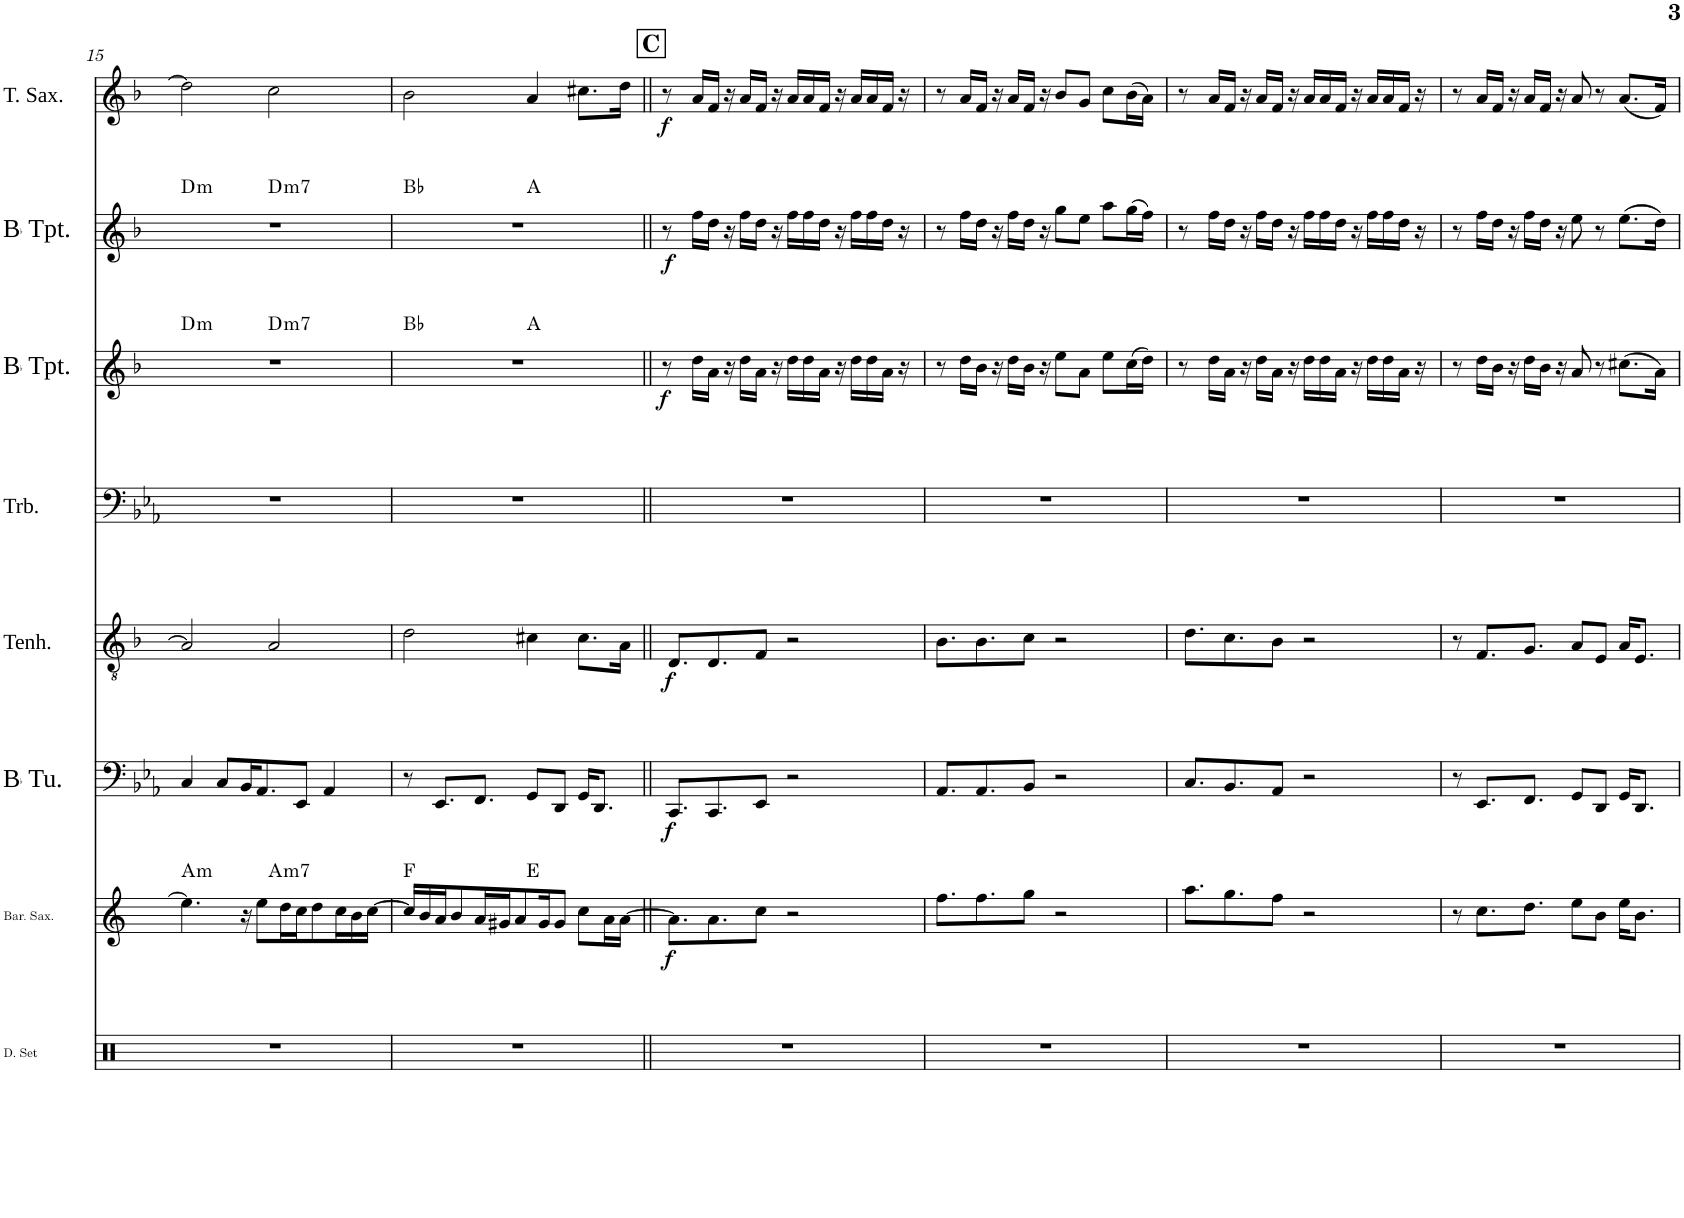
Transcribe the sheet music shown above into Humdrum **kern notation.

**kern	**kern	**dynam	**harte	**kern	**dynam	**kern	**dynam	**kern	**kern	**dynam	**kern	**dynam	**harte	**kern	**dynam
*part8	*part7	*part7	*part7	*part6	*part6	*part5	*part5	*part4	*part3	*part3	*part2	*part2	*part2	*part1	*part1
*staff8	*staff7	*staff7	*	*staff6	*staff6	*staff5	*staff5	*staff4	*staff3	*staff3	*staff2	*staff2	*	*staff1	*staff1
*I"Drumset	*I"Baritone Saxophone	*	*	*I"BaccidentalFlat Tuba	*	*I"Tenorhorn	*	*I"Trombone	*I"BaccidentalFlat Trumpet	*	*I"BaccidentalFlat Trumpet	*	*	*I"Tenor Saxophone	*
*I'D. Set	*I'Bar. Sax.	*	*	*I'BaccidentalFlat Tu.	*	*I'Tenh.	*	*I'Trb.	*I'BaccidentalFlat Tpt.	*	*I'BaccidentalFlat Tpt.	*	*	*I'T. Sax.	*
!!LO:PB:g=z
*clefX	*clefG2	*	*	*clefF4	*	*clefGv2	*	*clefF4	*clefG2	*	*clefG2	*	*	*clefG2	*
*	*Trd12c21	*	*	*	*	*Trd1c2	*	*	*Trd1c2	*	*Trd1c2	*	*	*Trd8c14	*
*k[]	*k[]	*	*	*k[b-e-a-]	*	*k[b-]	*	*k[b-e-a-]	*k[b-]	*	*k[b-]	*	*	*k[b-]	*
*M4/4	*M4/4	*	*	*M4/4	*	*M4/4	*	*M4/4	*M4/4	*	*M4/4	*	*	*M4/4	*
=15	=15	=15	=15	=15	=15	=15	=15	=15	=15	=15	=15	=15	=15	=15	=15
!	!	!	!LO:H:kt=m	!	!	!	!	!	!	!	!	!	!LO:H:kt=m	!	!
*	*^	*	*	*	*	*	*	*	*	*	*^	*	*	*	*
1r	4.ee\]	2ryy	.	A:min	4C/	.	2A/]	.	1r	1r	.	1r	2ryy	.	D:min	2dd\]	.
.	.	.	.	.	8C/L	.	.	.	.	.	.	.	.	.	.	.	.
.	16r	.	.	.	16BB-/K	.	.	.	.	.	.	.	.	.	.	.	.
.	8ee\L	.	.	.	8.AA-/	.	.	.	.	.	.	.	.	.	.	.	.
!	!	!	!	!LO:H:kt=m7	!	!	!	!	!	!	!	!	!	!	!LO:H:kt=m7	!	!
.	.	2ryy	.	A:min7	.	.	2A/	.	.	.	.	.	2ryy	.	D:min7	2cc\	.
.	16dd\L	.	.	.	.	.	.	.	.	.	.	.	.	.	.	.	.
.	16cc\J	.	.	.	8EE-/J	.	.	.	.	.	.	.	.	.	.	.	.
.	8dd\	.	.	.	.	.	.	.	.	.	.	.	.	.	.	.	.
.	.	.	.	.	4AA-/	.	.	.	.	.	.	.	.	.	.	.	.
.	16cc\L	.	.	.	.	.	.	.	.	.	.	.	.	.	.	.	.
.	16b\	.	.	.	.	.	.	.	.	.	.	.	.	.	.	.	.
.	[16cc\JJ	.	.	.	.	.	.	.	.	.	.	.	.	.	.	.	.
=16	=16	=16	=16	=16	=16	=16	=16	=16	=16	=16	=16	=16	=16	=16	=16	=16	=16
!	!	!	!	!LO:H:kt=N.C.	!	!	!	!	!	!	!	!	!	!	!LO:H:kt=N.C.	!	!
1r	16cc/LL]	2ryy	.	N	8r	.	2d\	.	1r	1r	.	1r	2ryy	.	N	2b-\	.
.	16b/	.	.	.	.	.	.	.	.	.	.	.	.	.	.	.	.
.	16a/J	.	.	.	8.EE-/L	.	.	.	.	.	.	.	.	.	.	.	.
.	8b/	.	.	.	.	.	.	.	.	.	.	.	.	.	.	.	.
.	16a/L	.	.	.	8.FF/J	.	.	.	.	.	.	.	.	.	.	.	.
.	16g#X/J	.	.	.	.	.	.	.	.	.	.	.	.	.	.	.	.
.	8a/	.	.	.	.	.	.	.	.	.	.	.	.	.	.	.	.
.	.	2ryy	.	E:maj	8GG/L	.	4c#X\	.	.	.	.	.	2ryy	.	A:maj	4a/	.
.	16g#/K	.	.	.	.	.	.	.	.	.	.	.	.	.	.	.	.
.	8g#/J	.	.	.	8DD/J	.	.	.	.	.	.	.	.	.	.	.	.
.	8cc\L	.	.	.	16GG/KL	.	8.c#\L	.	.	.	.	.	.	.	.	8.cc#X\L	.
.	.	.	.	.	8.DD/J	.	.	.	.	.	.	.	.	.	.	.	.
.	16a\L	.	.	.	.	.	.	.	.	.	.	.	.	.	.	.	.
.	[16a\JJ	.	.	.	.	.	16A\Jk	.	.	.	.	.	.	.	.	16dd\Jk	.
!!LO:REH:place=s1:a:B:cj:fs=14:t=C
=17||	=17||	=17||	=17||	=17||	=17||	=17||	=17||	=17||	=17||	=17||	=17||	=17||	=17||	=17||	=17||	=17||	=17||
!	!	!	!LO:DY:b	!	!	!LO:DY:b	!	!LO:DY:b	!	!	!LO:DY:b	!	!	!LO:DY:b	!	!	!LO:DY:b
*	*v	*v	*	*	*	*	*	*	*	*	*	*v	*v	*	*	*	*
1r	8.a\L]	f	.	8.CC/L	f	8.D/L	f	1r	8r	f	8r	f	.	8r	f
.	.	.	.	.	.	.	.	.	16dd\LL	.	16ff\LL	.	.	16a/LL	.
.	8.a\	.	.	8.CC/	.	8.D/	.	.	16a\JJ	.	16dd\JJ	.	.	16f/JJ	.
.	.	.	.	.	.	.	.	.	16r	.	16r	.	.	16r	.
.	.	.	.	.	.	.	.	.	16dd\LL	.	16ff\LL	.	.	16a/LL	.
.	8cc\J	.	.	8EE-/J	.	8F/J	.	.	16a\JJ	.	16dd\JJ	.	.	16f/JJ	.
.	.	.	.	.	.	.	.	.	16r	.	16r	.	.	16r	.
.	2r	.	.	2r	.	2r	.	.	16dd\LL	.	16ff\LL	.	.	16a/LL	.
.	.	.	.	.	.	.	.	.	16dd\	.	16ff\	.	.	16a/	.
.	.	.	.	.	.	.	.	.	16a\JJ	.	16dd\JJ	.	.	16f/JJ	.
.	.	.	.	.	.	.	.	.	16r	.	16r	.	.	16r	.
.	.	.	.	.	.	.	.	.	16dd\LL	.	16ff\LL	.	.	16a/LL	.
.	.	.	.	.	.	.	.	.	16dd\	.	16ff\	.	.	16a/	.
.	.	.	.	.	.	.	.	.	16a\JJ	.	16dd\JJ	.	.	16f/JJ	.
.	.	.	.	.	.	.	.	.	16r	.	16r	.	.	16r	.
=18	=18	=18	=18	=18	=18	=18	=18	=18	=18	=18	=18	=18	=18	=18	=18
1r	8.ff\L	.	.	8.AA-/L	.	8.B-\L	.	1r	8r	.	8r	.	.	8r	.
.	.	.	.	.	.	.	.	.	16dd\LL	.	16ff\LL	.	.	16a/LL	.
.	8.ff\	.	.	8.AA-/	.	8.B-\	.	.	16b-\JJ	.	16dd\JJ	.	.	16f/JJ	.
.	.	.	.	.	.	.	.	.	16r	.	16r	.	.	16r	.
.	.	.	.	.	.	.	.	.	16dd\LL	.	16ff\LL	.	.	16a/LL	.
.	8gg\J	.	.	8BB-/J	.	8c\J	.	.	16b-\JJ	.	16dd\JJ	.	.	16f/JJ	.
.	.	.	.	.	.	.	.	.	16r	.	16r	.	.	16r	.
.	2r	.	.	2r	.	2r	.	.	8ee\L	.	8gg\L	.	.	8b-/L	.
.	.	.	.	.	.	.	.	.	8a\J	.	8ee\J	.	.	8g/J	.
.	.	.	.	.	.	.	.	.	8ee\L	.	8aa\L	.	.	8cc\L	.
.	.	.	.	.	.	.	.	.	(16cc\L	.	(16gg\L	.	.	(16b-\L	.
.	.	.	.	.	.	.	.	.	16dd\JJ)	.	16ff\JJ)	.	.	16a\JJ)	.
=19	=19	=19	=19	=19	=19	=19	=19	=19	=19	=19	=19	=19	=19	=19	=19
1r	8.aa\L	.	.	8.C/L	.	8.d\L	.	1r	8r	.	8r	.	.	8r	.
.	.	.	.	.	.	.	.	.	16dd\LL	.	16ff\LL	.	.	16a/LL	.
.	8.gg\	.	.	8.BB-/	.	8.c\	.	.	16a\JJ	.	16dd\JJ	.	.	16f/JJ	.
.	.	.	.	.	.	.	.	.	16r	.	16r	.	.	16r	.
.	.	.	.	.	.	.	.	.	16dd\LL	.	16ff\LL	.	.	16a/LL	.
.	8ff\J	.	.	8AA-/J	.	8B-\J	.	.	16a\JJ	.	16dd\JJ	.	.	16f/JJ	.
.	.	.	.	.	.	.	.	.	16r	.	16r	.	.	16r	.
.	2r	.	.	2r	.	2r	.	.	16dd\LL	.	16ff\LL	.	.	16a/LL	.
.	.	.	.	.	.	.	.	.	16dd\	.	16ff\	.	.	16a/	.
.	.	.	.	.	.	.	.	.	16a\JJ	.	16dd\JJ	.	.	16f/JJ	.
.	.	.	.	.	.	.	.	.	16r	.	16r	.	.	16r	.
.	.	.	.	.	.	.	.	.	16dd\LL	.	16ff\LL	.	.	16a/LL	.
.	.	.	.	.	.	.	.	.	16dd\	.	16ff\	.	.	16a/	.
.	.	.	.	.	.	.	.	.	16a\JJ	.	16dd\JJ	.	.	16f/JJ	.
.	.	.	.	.	.	.	.	.	16r	.	16r	.	.	16r	.
=20	=20	=20	=20	=20	=20	=20	=20	=20	=20	=20	=20	=20	=20	=20	=20
1r	8r	.	.	8r	.	8r	.	1r	8r	.	8r	.	.	8r	.
.	8.cc\L	.	.	8.EE-/L	.	8.F/L	.	.	16dd\LL	.	16ff\LL	.	.	16a/LL	.
.	.	.	.	.	.	.	.	.	16b-\JJ	.	16dd\JJ	.	.	16f/JJ	.
.	.	.	.	.	.	.	.	.	16r	.	16r	.	.	16r	.
.	8.dd\J	.	.	8.FF/J	.	8.G/J	.	.	16dd\LL	.	16ff\LL	.	.	16a/LL	.
.	.	.	.	.	.	.	.	.	16b-\JJ	.	16dd\JJ	.	.	16f/JJ	.
.	.	.	.	.	.	.	.	.	16r	.	16r	.	.	16r	.
.	8ee\L	.	.	8GG/L	.	8A/L	.	.	8a/	.	8ee\	.	.	8a/	.
.	8b\J	.	.	8DD/J	.	8E/J	.	.	8r	.	8r	.	.	8r	.
.	16ee\KL	.	.	16GG/KL	.	16A/KL	.	.	(8.cc#X\L	.	(8.ee\L	.	.	(8.a/L	.
.	8.b\J	.	.	8.DD/J	.	8.E/J	.	.	.	.	.	.	.	.	.
.	.	.	.	.	.	.	.	.	16a\Jk)	.	16dd\Jk)	.	.	16f/Jk)	.
=	=	=	=	=	=	=	=	=	=	=	=	=	=	=	=
*-	*-	*-	*-	*-	*-	*-	*-	*-	*-	*-	*-	*-	*-	*-	*-
